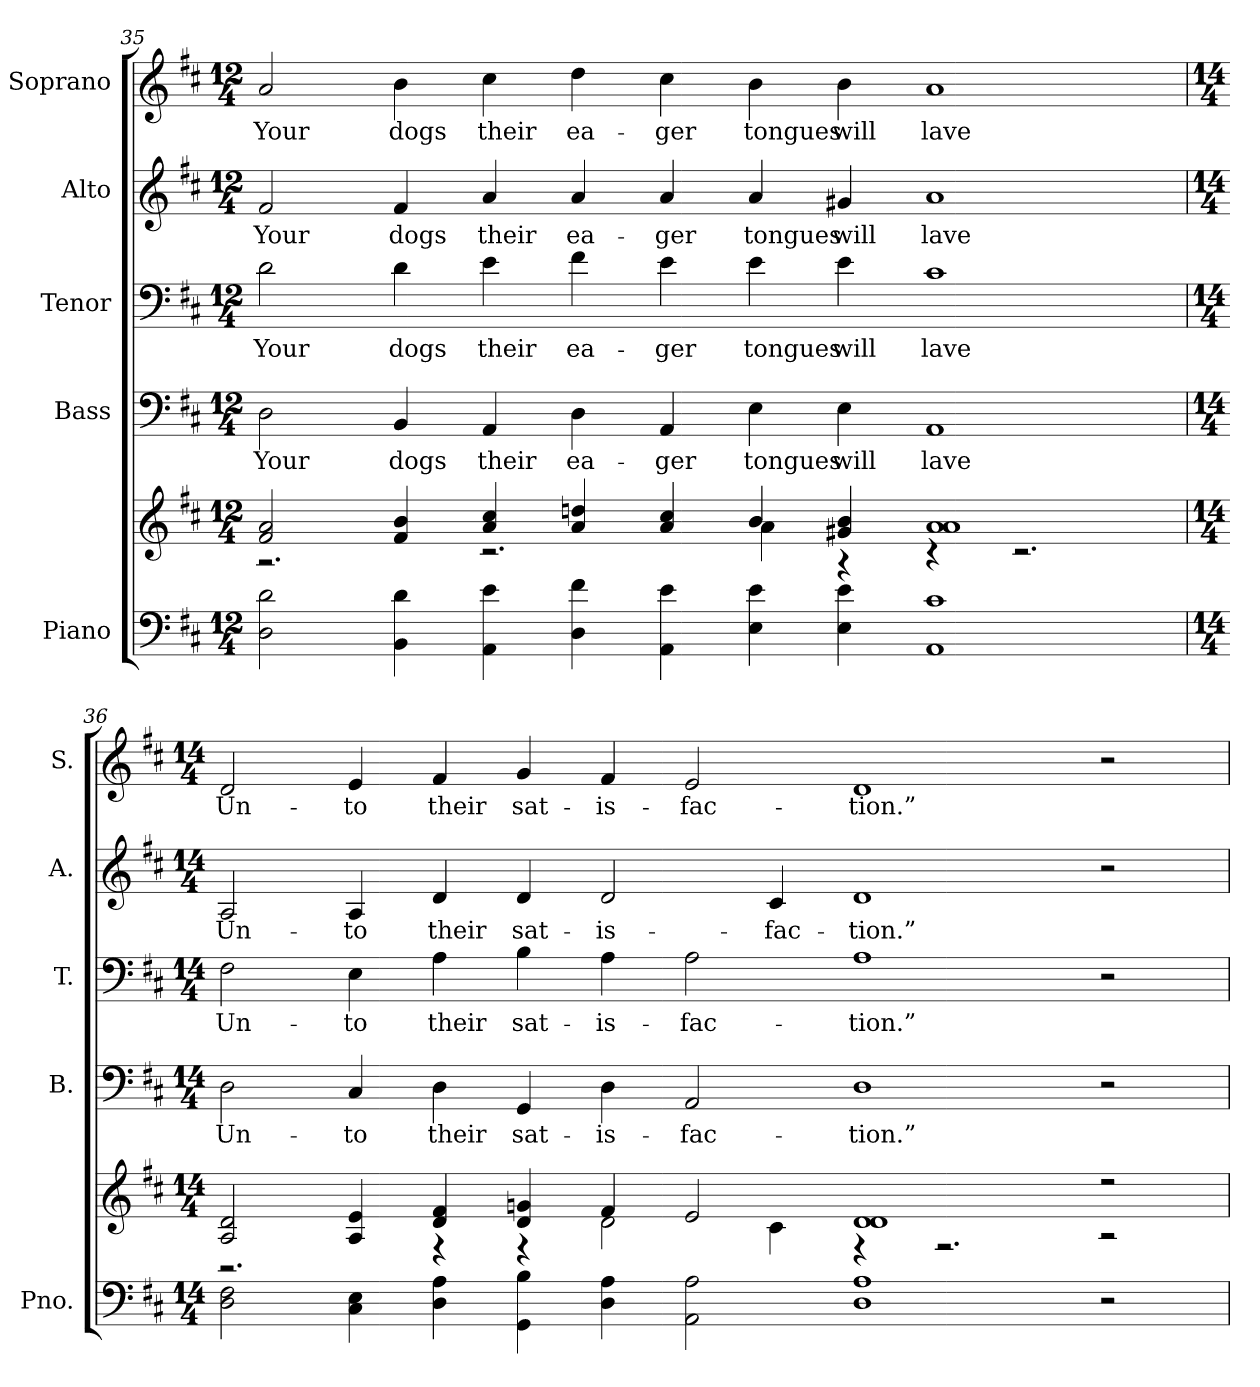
**kern	**kern	**kern	**text	**kern	**text	**kern	**text	**kern	**text
*part5	*part5	*part4	*part4	*part3	*part3	*part2	*part2	*part1	*part1
*staff6	*staff5	*staff4	*staff4	*staff3	*staff3	*staff2	*staff2	*staff1	*staff1
*I"Piano	*	*I"Bass	*	*I"Tenor	*	*I"Alto	*	*I"Soprano	*
*I'Pno.	*	*I'B.	*	*I'T.	*	*I'A.	*	*I'S.	*
!!LO:PB:g=z
*clefF4	*clefG2	*clefF4	*	*clefF4	*	*clefG2	*	*clefG2	*
*k[f#c#]	*k[f#c#]	*k[f#c#]	*	*k[f#c#]	*	*k[f#c#]	*	*k[f#c#]	*
*D:	*D:	*D:	*	*D:	*	*D:	*	*D:	*
*M12/4	*M12/4	*M12/4	*	*M12/4	*	*M12/4	*	*M12/4	*
=35	=35	=35	=35	=35	=35	=35	=35	=35	=35
*	*^	*	*	*	*	*	*	*	*
!	!	!	!	!LO:LY:b:color=#000000	!	!	!	!	!	!
!	!	!	!	!	!	!LO:LY:b:color=#000000	!	!	!	!
!	!	!	!	!	!	!	!	!LO:LY:b:color=#000000	!	!
!	!	!	!	!	!	!	!	!	!	!LO:LY:b:color=#000000
2Di\ 2di	2f#i/ 2ai	2.r	2Di\	Your	2di\	Your	2f#i/	Your	2ai/	Your
!	!	!	!	!LO:LY:b:color=#000000	!	!	!	!	!	!
!	!	!	!	!	!	!LO:LY:b:color=#000000	!	!	!	!
!	!	!	!	!	!	!	!	!LO:LY:b:color=#000000	!	!
!	!	!	!	!	!	!	!	!	!	!LO:LY:b:color=#000000
4BBi\ 4di	4f#i/ 4bi	.	4BBi/	dogs	4di\	dogs	4f#i/	dogs	4bi\	dogs
!	!	!	!	!LO:LY:b:color=#000000	!	!	!	!	!	!
!	!	!	!	!	!	!LO:LY:b:color=#000000	!	!	!	!
!	!	!	!	!	!	!	!	!LO:LY:b:color=#000000	!	!
!	!	!	!	!	!	!	!	!	!	!LO:LY:b:color=#000000
4AAi\ 4ei	4ai/ 4cc#i	2.r	4AAi/	their	4ei\	their	4ai/	their	4cc#i\	their
!	!	!	!	!LO:LY:b:color=#000000	!	!	!	!	!	!
!	!	!	!	!	!	!LO:LY:b:color=#000000	!	!	!	!
!	!	!	!	!	!	!	!	!LO:LY:b:color=#000000	!	!
!	!	!	!	!	!	!	!	!	!	!LO:LY:b:color=#000000
4Di\ 4f#i	4ai/ 4ddni	.	4Di\	ea-	4f#i\	ea-	4ai/	ea-	4ddi\	ea-
!	!	!	!	!LO:LY:b:color=#000000	!	!	!	!	!	!
!	!	!	!	!	!	!LO:LY:b:color=#000000	!	!	!	!
!	!	!	!	!	!	!	!	!LO:LY:b:color=#000000	!	!
!	!	!	!	!	!	!	!	!	!	!LO:LY:b:color=#000000
4AAi\ 4ei	4ai/ 4cc#i	.	4AAi/	-ger	4ei\	-ger	4ai/	-ger	4cc#i\	-ger
!	!	!	!	!LO:LY:b:color=#000000	!	!	!	!	!	!
!	!	!	!	!	!	!LO:LY:b:color=#000000	!	!	!	!
!	!	!	!	!	!	!	!	!LO:LY:b:color=#000000	!	!
!	!	!	!	!	!	!	!	!	!	!LO:LY:b:color=#000000
4Ei\ 4ei	4bi/	4ai\	4Ei\	tongues	4ei\	tongues	4ai/	tongues	4bi\	tongues
!	!	!	!	!LO:LY:b:color=#000000	!	!	!	!	!	!
!	!	!	!	!	!	!LO:LY:b:color=#000000	!	!	!	!
!	!	!	!	!	!	!	!	!LO:LY:b:color=#000000	!	!
!	!	!	!	!	!	!	!	!	!	!LO:LY:b:color=#000000
4Ei\ 4ei	4g#Xi/ 4bi	4r	4Ei\	will	4ei\	will	4g#Xi/	will	4bi\	will
!	!	!	!	!LO:LY:b:color=#000000	!	!	!	!	!	!
!	!	!	!	!	!	!LO:LY:b:color=#000000	!	!	!	!
!	!	!	!	!	!	!	!	!LO:LY:b:color=#000000	!	!
!	!	!	!	!	!	!	!	!	!	!LO:LY:b:color=#000000
1AAi 1c#i	1ai 1ai	4r	1AAi	lave	1c#i	lave	1ai	lave	1ai	lave
.	.	2.r	.	.	.	.	.	.	.	.
=36	=36	=36	=36	=36	=36	=36	=36	=36	=36	=36
*M14/4	*M14/4	*	*M14/4	*	*M14/4	*	*M14/4	*	*M14/4	*
!	!	!	!	!LO:LY:b:color=#000000	!	!	!	!	!	!
!	!	!	!	!	!	!LO:LY:b:color=#000000	!	!	!	!
!	!	!	!	!	!	!	!	!LO:LY:b:color=#000000	!	!
!	!	!	!	!	!	!	!	!	!	!LO:LY:b:color=#000000
2Di\ 2F#i	2Ai/ 2di	2.r	2Di\	Un-	2F#i\	Un-	2Ai/	Un-	2di/	Un-
!	!	!	!	!LO:LY:b:color=#000000	!	!	!	!	!	!
!	!	!	!	!	!	!LO:LY:b:color=#000000	!	!	!	!
!	!	!	!	!	!	!	!	!LO:LY:b:color=#000000	!	!
!	!	!	!	!	!	!	!	!	!	!LO:LY:b:color=#000000
4C#i\ 4Ei	4Ai/ 4ei	.	4C#i/	-to	4Ei\	-to	4Ai/	-to	4ei/	-to
!	!	!	!	!LO:LY:b:color=#000000	!	!	!	!	!	!
!	!	!	!	!	!	!LO:LY:b:color=#000000	!	!	!	!
!	!	!	!	!	!	!	!	!LO:LY:b:color=#000000	!	!
!	!	!	!	!	!	!	!	!	!	!LO:LY:b:color=#000000
4Di\ 4Ai	4di/ 4f#i	4r	4Di\	their	4Ai\	their	4di/	their	4f#i/	their
!	!	!	!	!LO:LY:b:color=#000000	!	!	!	!	!	!
!	!	!	!	!	!	!LO:LY:b:color=#000000	!	!	!	!
!	!	!	!	!	!	!	!	!LO:LY:b:color=#000000	!	!
!	!	!	!	!	!	!	!	!	!	!LO:LY:b:color=#000000
4GGi\ 4Bi	4di/ 4gni	4r	4GGi/	sat-	4Bi\	sat-	4di/	sat-	4gi/	sat-
!	!	!	!	!LO:LY:b:color=#000000	!	!	!	!	!	!
!	!	!	!	!	!	!LO:LY:b:color=#000000	!	!	!	!
!	!	!	!	!	!	!	!	!LO:LY:b:color=#000000	!	!
!	!	!	!	!	!	!	!	!	!	!LO:LY:b:color=#000000
4Di\ 4Ai	4f#i/	2di\	4Di\	-is-	4Ai\	-is-	2di/	-is-	4f#i/	-is-
!	!	!	!	!LO:LY:b:color=#000000	!	!	!	!	!	!
!	!	!	!	!	!	!LO:LY:b:color=#000000	!	!	!	!
!	!	!	!	!	!	!	!	!	!	!LO:LY:b:color=#000000
2AAi\ 2Ai	2ei/	.	2AAi/	-fac-	2Ai\	-fac-	.	.	2ei/	-fac-
!	!	!	!	!	!	!	!	!LO:LY:b:color=#000000	!	!
.	.	4c#i\	.	.	.	.	4c#i/	-fac-	.	.
!	!	!	!	!LO:LY:b:color=#000000	!	!	!	!	!	!
!	!	!	!	!	!	!LO:LY:b:color=#000000	!	!	!	!
!	!	!	!	!	!	!	!	!LO:LY:b:color=#000000	!	!
!	!	!	!	!	!	!	!	!	!	!LO:LY:b:color=#000000
1Di 1Ai	1di 1di	4r	1Di	-tion.”	1Ai	-tion.”	1di	-tion.”	1di	-tion.”
.	.	2.r	.	.	.	.	.	.	.	.
2r	2r	2r	2r	.	2r	.	2r	.	2r	.
*	*v	*v	*	*	*	*	*	*	*	*
=	=	=	=	=	=	=	=	=	=
*-	*-	*-	*-	*-	*-	*-	*-	*-	*-
